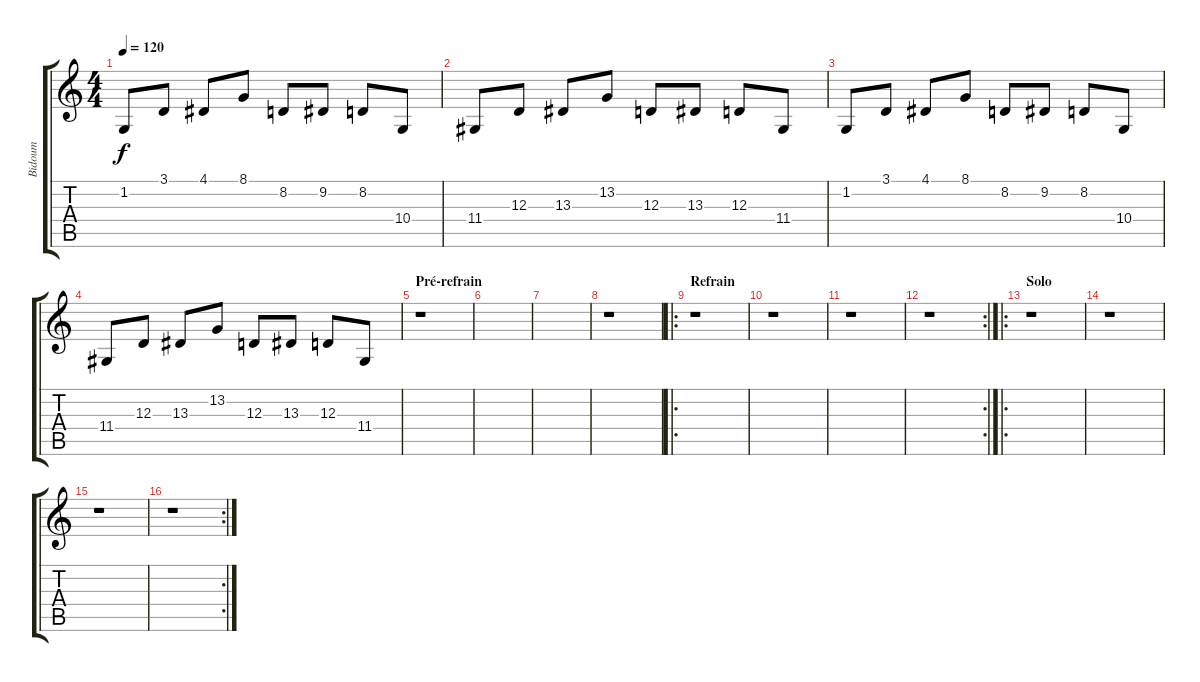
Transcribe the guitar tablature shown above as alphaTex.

\track ("Bidoum" "Bidoum") {instrument acousticgrandpiano}
\staff {score tabs}
\tuning (B3 Gb3 D3 A2 E2 B1) {hide}
\ts (4 4)
\tempo 120
\clef g2
\ks c
1.2.8{dy f} 3.1.8 4.1.8 8.1.8 8.2.8 9.2.8 8.2.8 10.4.8 |
11.4.8 12.3.8 13.3.8 13.2.8 12.3.8 13.3.8 12.3.8 11.4.8 |
1.2.8 3.1.8 4.1.8 8.1.8 8.2.8 9.2.8 8.2.8 10.4.8 |
11.4.8 12.3.8 13.3.8 13.2.8 12.3.8 13.3.8 12.3.8 11.4.8 |
\section ("" "Pré-refrain")
r.1 |
|
|
r.1 |
\ro
\section ("" "Refrain")
r.1 |
r.1 |
r.1 |
\rc 2
r.1 |
\ro
\section ("" "Solo")
r.1 |
r.1 |
r.1 |
\rc 2
r.1
